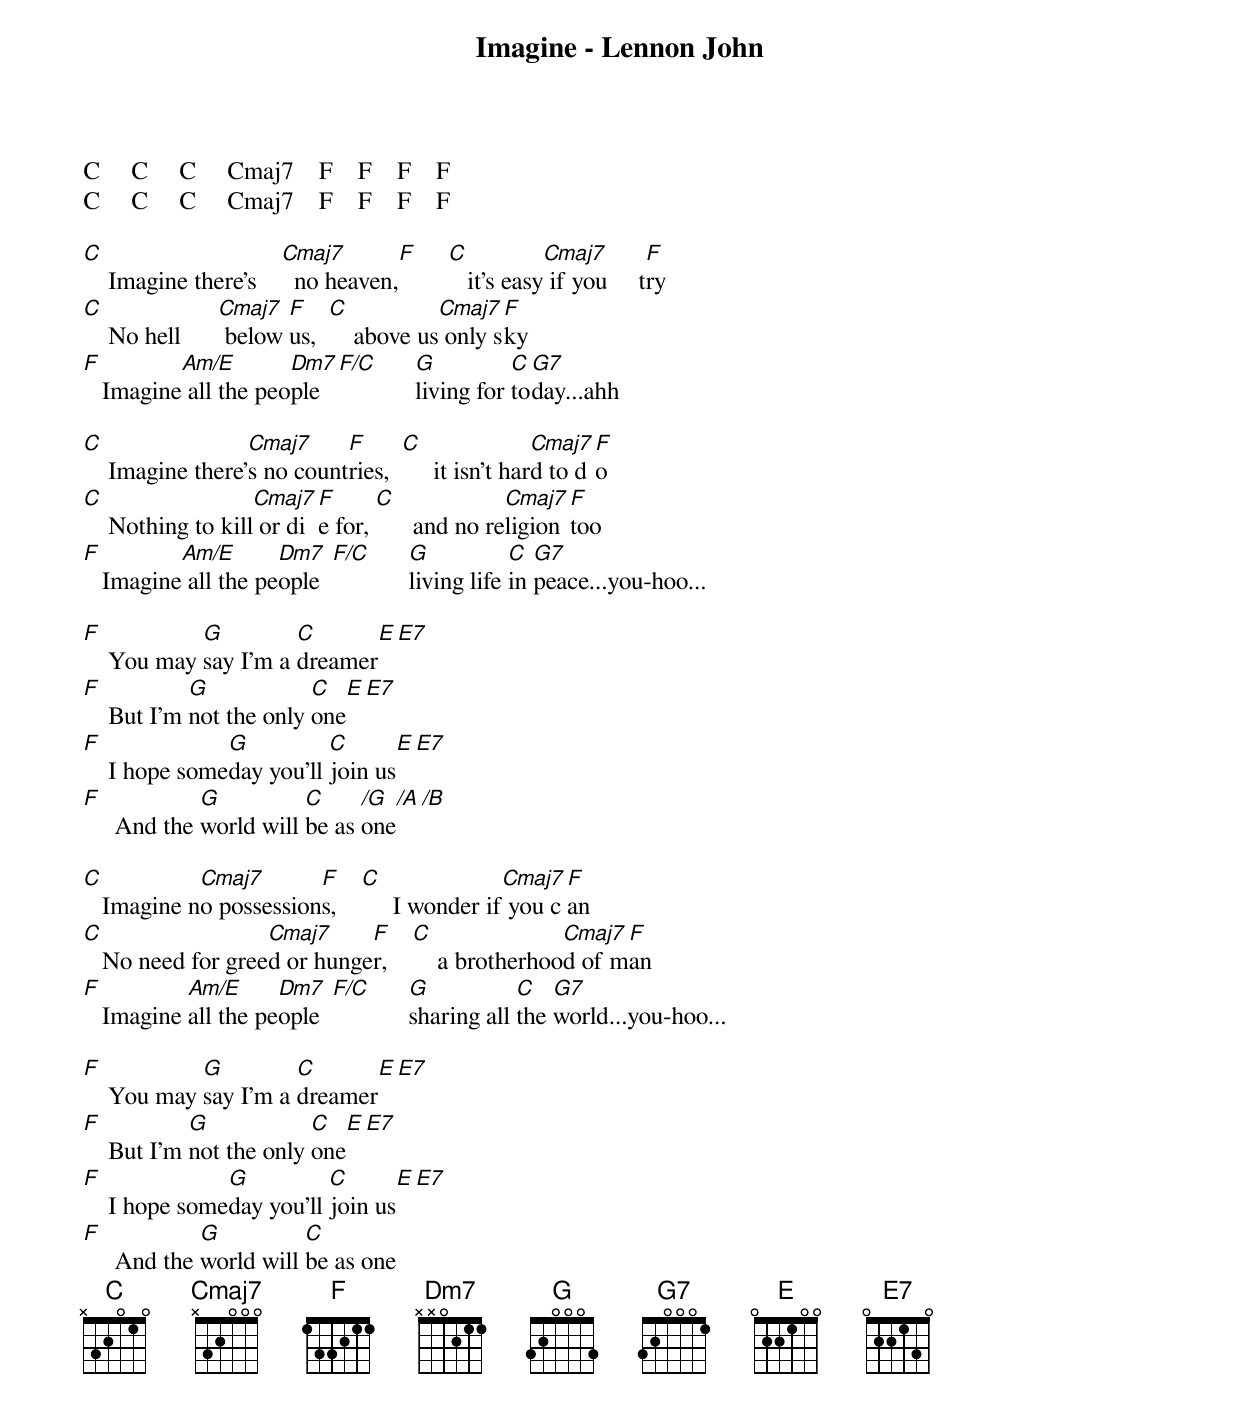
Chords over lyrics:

Imagine - Lennon John

C     C     C     Cmaj7    F    F    F    F
C     C     C     Cmaj7    F    F    F    F

C                      Cmaj7       F    C           Cmaj7        F
    Imagine there's      no heaven,        it's easy if you     try
C                Cmaj7  F    C           Cmaj7  F
    No hell       below us,      above us only sky
F         Am/E        Dm7   F/C   G          C G7
   Imagine all the people         living for today...ahh

C                 Cmaj7     F      C                Cmaj7 F
    Imagine there's no countries,       it isn't hard to do
C                  Cmaj7 F      C              Cmaj7  F
    Nothing to kill or die for,       and no religion too
F         Am/E       Dm7   F/C   G           C  G7
   Imagine all the people        living life in peace...you-hoo...

F           G         C        E E7
    You may say I'm a dreamer
F           G            C     E E7
    But I'm not the only one
F              G          C        E E7
    I hope someday you'll join us
F            G          C     /G /A /B
     And the world will be as one

C           Cmaj7       F     C               Cmaj7 F
   Imagine no possessions,         I wonder if you can
C                  Cmaj7     F     C               Cmaj7 F
   No need for greed or hunger,        a brotherhood of man
F          Am/E      Dm7   F/C   G           C   G7
   Imagine all the people        sharing all the world...you-hoo...

F           G         C        E E7
    You may say I'm a dreamer
F           G            C     E E7
    But I'm not the only one
F              G          C        E E7
    I hope someday you'll join us
F            G          C
     And the world will be as one
